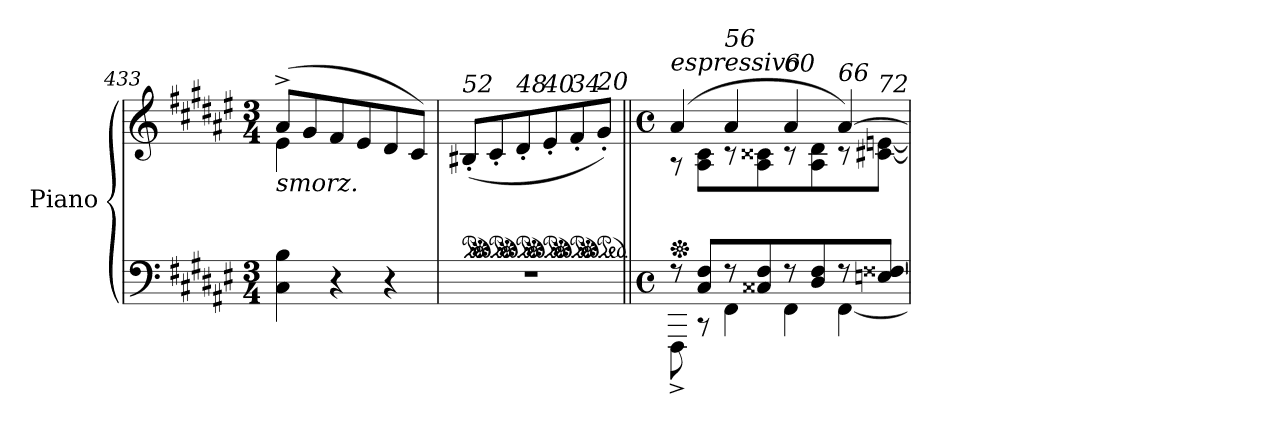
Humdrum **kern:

**kern	**kern
*part1	*part1
*staff2	*staff1
*I"Piano	*
*I'Pno	*
*clefF4	*clefG2
*k[f#c#g#d#a#e#]	*k[f#c#g#d#a#e#]
*M3/4	*M3/4
=433	=433
*	*^
!	!LO:TX:b:i:t=smorz.	!
4C#\ 4B\	(<8a#^/L	4e#\
.	8g#/	.
4r	8f#/	2ryy
.	8e#/	.
4r	8d#/	.
.	8c#/J)	.
*	*v	*v
=434	=434
*	*ped
!	!LO:TX:a:i:t=52
2.r	(<8B#X'/L
*	*Xped
*	*ped
.	8c#'/
*	*Xped
*	*ped
!	!LO:TX:a:i:t=48
.	8d#'/
*	*Xped
*	*ped
!	!LO:TX:a:i:t=40
.	8e#'/
*	*Xped
*	*ped
!	!LO:TX:a:i:t=34
.	8f#'/
*	*Xped
*	*ped
!	!LO:TX:a:i:t=20
.	8g#'/J)
!!LO:LB:g=z
=435||	=435||
*M4/4	*M4/4
*met(c)	*met(c)
*^	*
*	*	*Xped
*	*	*^
!	!	!LO:TX:a:i:t=espressivo	!
8r	8FFF#^\	(>4a#/	8r
8C#/ 8F#/L	8r	.	8A#\ 8c#\L
!	!	!LO:TX:a:i:t=56	!
8r	4FF#\	4a#/	8r
8C##X/ 8F#/	.	.	8A#\ 8c##X\
!	!	!LO:TX:a:i:t=60	!
8r	4FF#\	4a#/	8r
8D#/ 8F#/	.	.	8A#\ 8d#\
!	!	!LO:TX:a:i:t=66	!
8r	[4FF#\	[4a#/)	8r
!	!	!	!LO:TX:a:i:t=72
[8En/ [8F##X/J	.	.	[8c#X\ [8en\J
*v	*v	*	*
*	*v	*v
=	=
*-	*-
